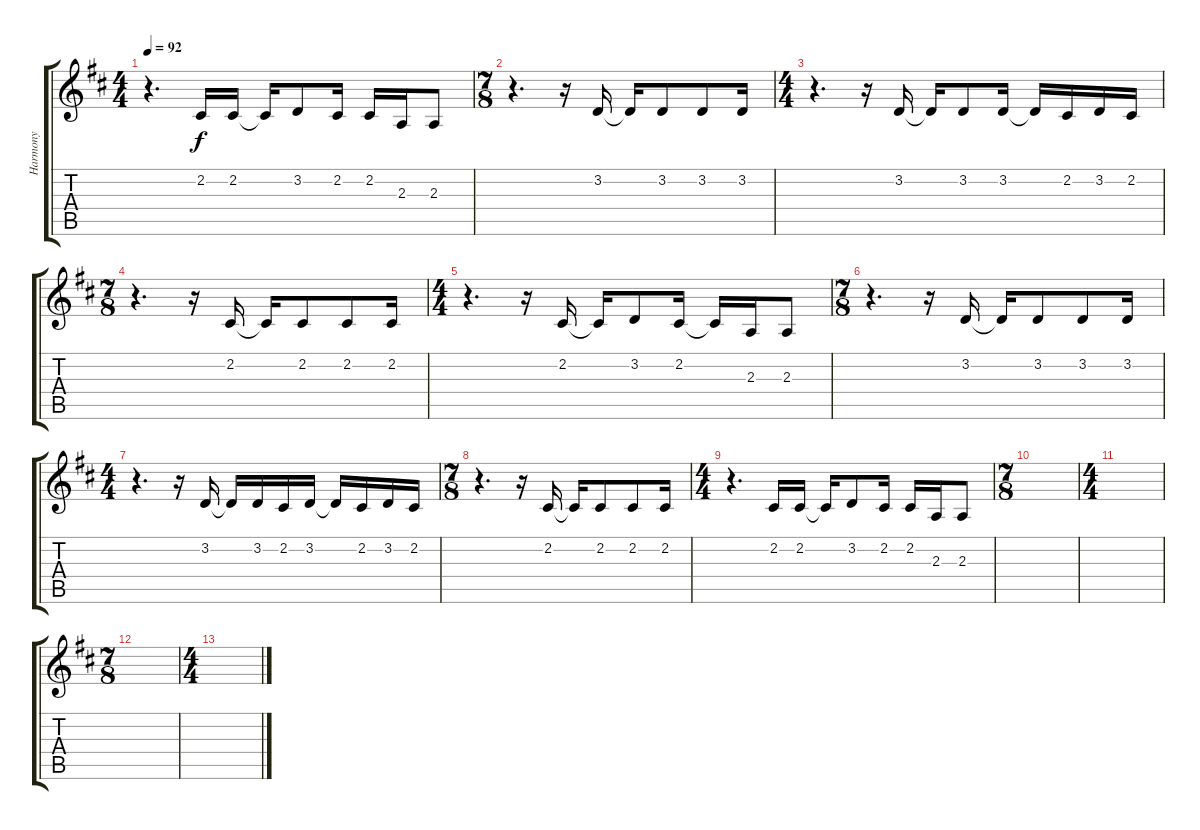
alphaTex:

\track ("Harmony" "Harmony") {instrument clarinet}
\staff {score tabs}
\tuning (E4 B3 G3 D3 A2 E2) {hide}
\ts (4 4)
\tempo 92
\clef g2
\ks d
r.4{d dy f} 2.2.16 2.2.16 2.2{t}.16 3.2.8 2.2.16 2.2.16 2.3.16 2.3.8 |
\ts (7 8)
r.4{d} r.16 3.2.16 3.2{t}.16 3.2.8 3.2.8 3.2.16 |
\ts (4 4)
r.4{d} r.16 3.2.16 3.2{t}.16 3.2.8 3.2.16 3.2{t}.16 2.2.16 3.2.16 2.2.16 |
\ts (7 8)
r.4{d} r.16 2.2.16 2.2{t}.16 2.2.8 2.2.8 2.2.16 |
\ts (4 4)
r.4{d} r.16 2.2.16 2.2{t}.16 3.2.8 2.2.16 2.2{t}.16 2.3.16 2.3.8 |
\ts (7 8)
r.4{d} r.16 3.2.16 3.2{t}.16 3.2.8 3.2.8 3.2.16 |
\ts (4 4)
r.4{d} r.16 3.2.16 3.2{t}.16 3.2.16 2.2.16 3.2.16 3.2{t}.16 2.2.16 3.2.16 2.2.16 |
\ts (7 8)
r.4{d} r.16 2.2.16 2.2{t}.16 2.2.8 2.2.8 2.2.16 |
\ts (4 4)
r.4{d} 2.2.16 2.2.16 2.2{t}.16 3.2.8 2.2.16 2.2.16 2.3.16 2.3.8 |
\ts (7 8)
|
\ts (4 4)
|
\ts (7 8)
|
\ts (4 4)
